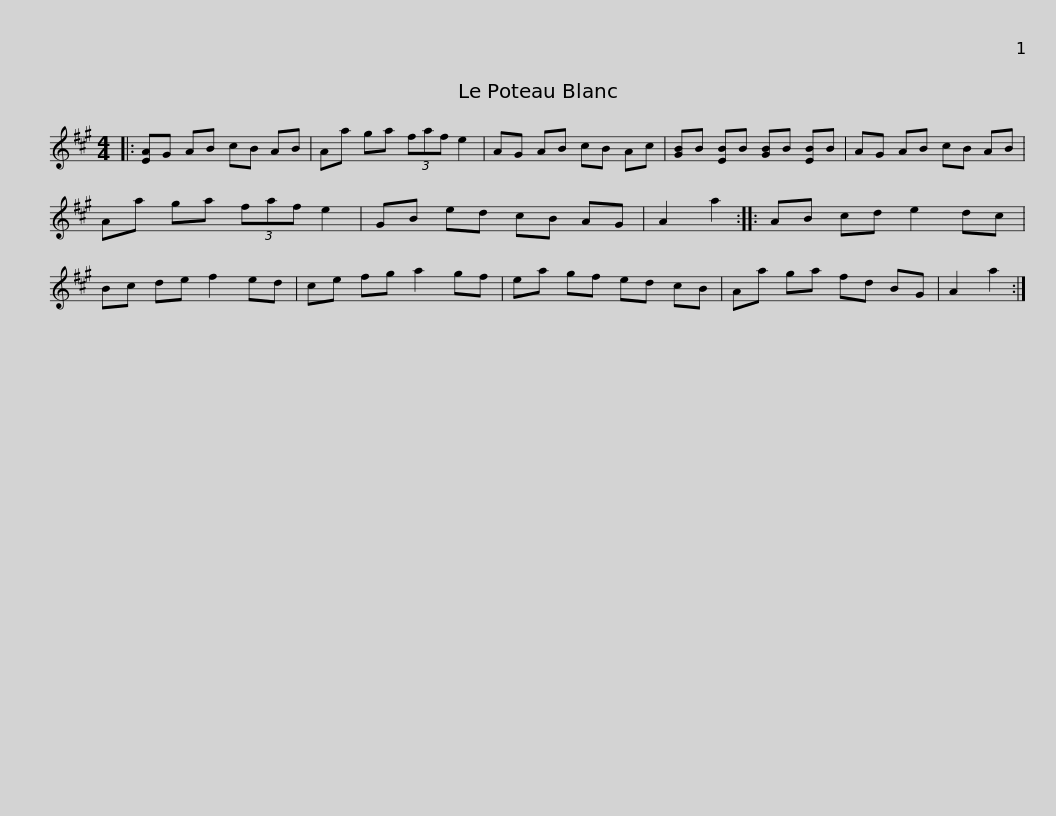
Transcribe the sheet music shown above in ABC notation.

X:1
L:1/8
M:4/4
I:linebreak $
K:A
V:1 treble
V:1
|: [EA]G AB cB AB | Aa ga (3faf e2 | AG AB cB Ac | [GB]B [EB]B [GB]B [EB]B | AG AB cB AB |$ %5
 Aa ga (3faf e2 | GB ed cB AG | A2 a2 :: AB cd e2 dc | Bc de f2 ed | %10
 ce fg a2 gf |$ ea gf ed cB | Aa ga fd BG | A2 a2 :| %14
